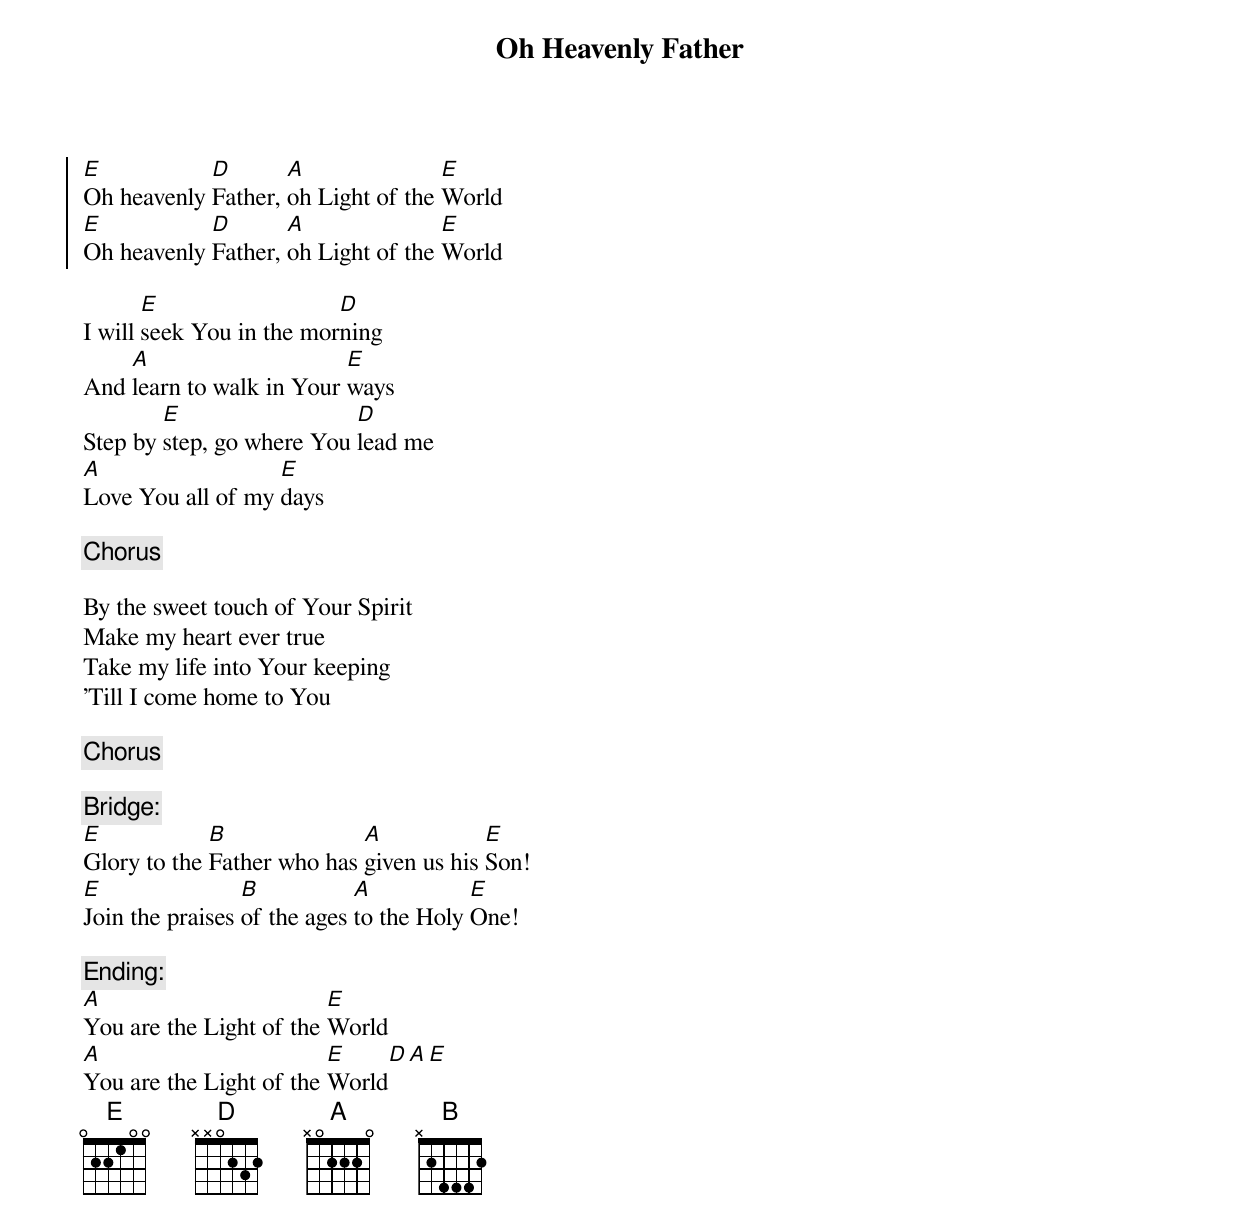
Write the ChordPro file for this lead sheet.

{t:Oh Heavenly Father}
{soc}
[E]Oh heavenly [D]Father, [A]oh Light of the [E]World
[E]Oh heavenly [D]Father, [A]oh Light of the [E]World
{eoc}

I will [E]seek You in the mor[D]ning
And [A]learn to walk in Your [E]ways
Step by [E]step, go where You [D]lead me
[A]Love You all of my [E]days

{c:Chorus}

By the sweet touch of Your Spirit
Make my heart ever true
Take my life into Your keeping
'Till I come home to You

{c:Chorus}

{c:Bridge:}
[E]Glory to the [B]Father who has [A]given us his [E]Son!
[E]Join the praises [B]of the ages [A]to the Holy [E]One!

{c:Ending:}
[A]You are the Light of the [E]World
[A]You are the Light of the [E]World[D][A][E]
